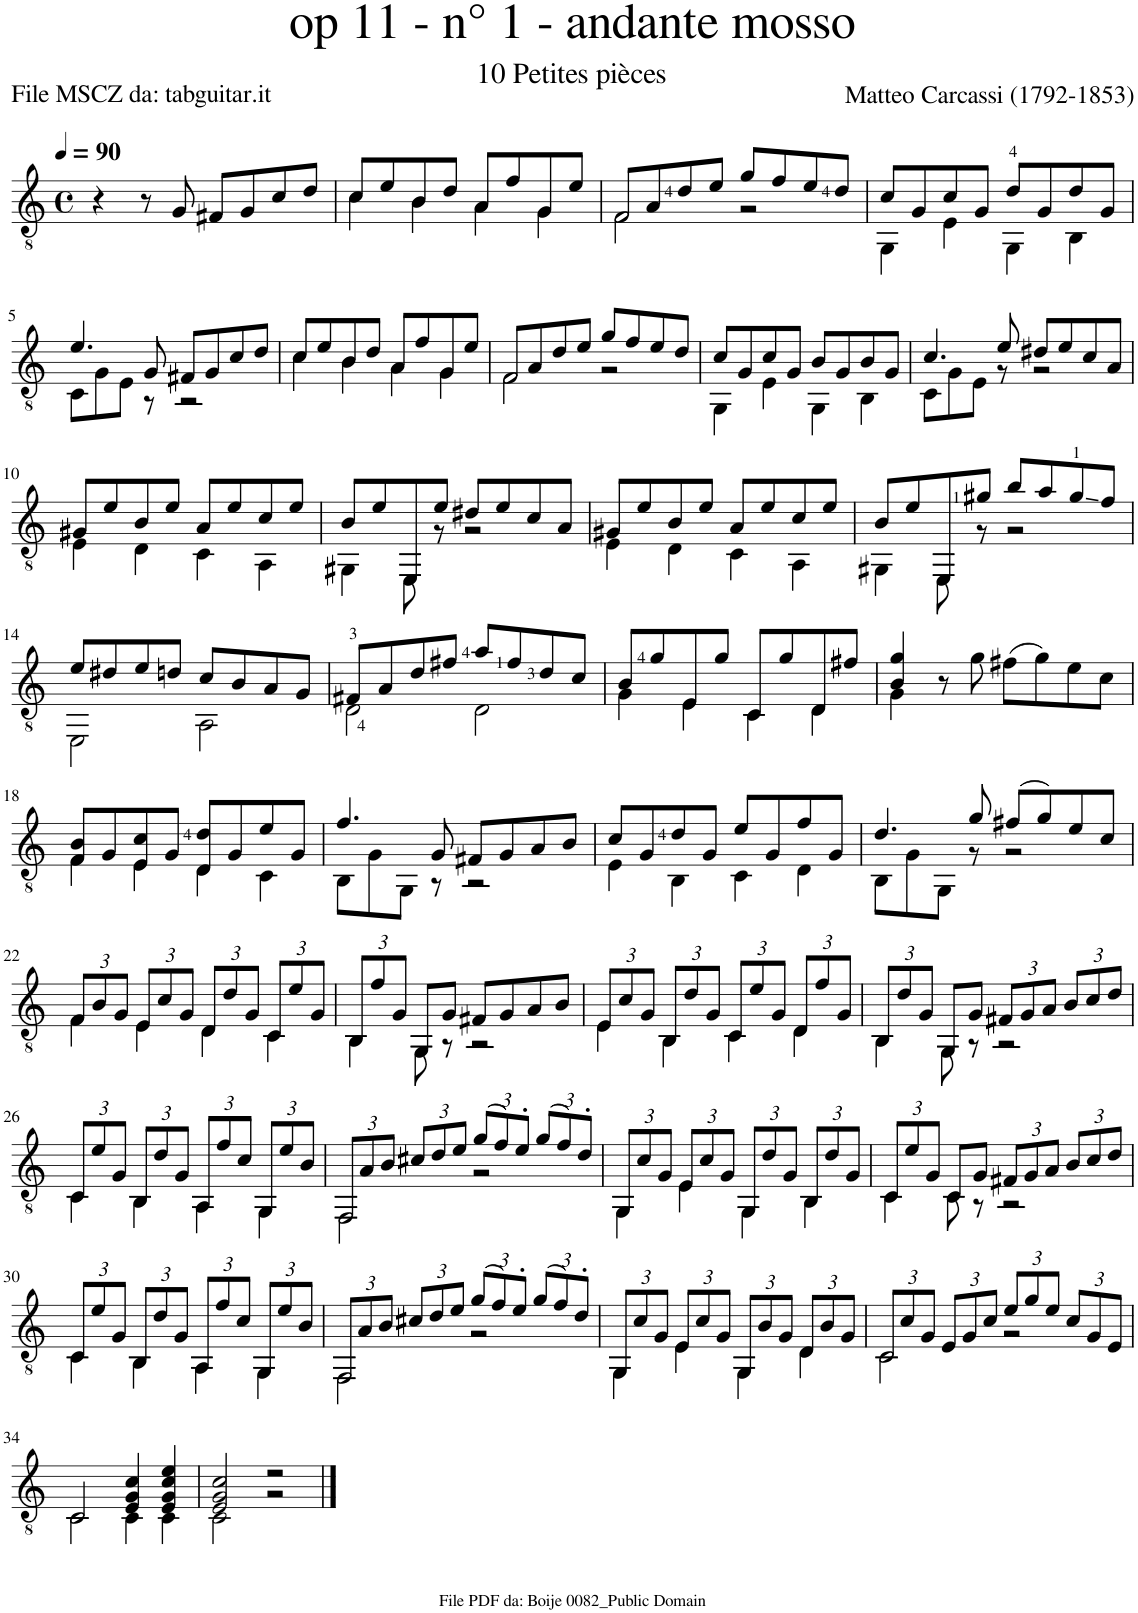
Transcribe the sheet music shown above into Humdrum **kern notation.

**kern
*part1
*staff1
*I"Guitar
*I'Guit.
*clefGv2
*k[]
*M4/4
*met(c)
*MM90
=1
4r
8r
8G/
8F#X/L
8G/
8c/
8d/J
=2
*^
8c/L	4c\
8e/	.
8B/	4B\
8d/J	.
8A/L	4A\
8f/	.
8G/	4G\
8e/J	.
=3	=3
!LO:N:head=open	!
8F/L	2F\
8A/	.
8d/	.
8e/J	.
8g/L	2r
8f/	.
8e/	.
8d/J	.
=4	=4
8c/L	4GG\
8G/	.
8c/	4E\
8G/J	.
8d/L	4GG\
8G/	.
8d/	4BB\
8G/J	.
!!LO:LB:g=z	!!
=5	=5
4.e/	8C\L
.	8G\
.	8E\J
8G/	8r
8F#X/L	2r
8G/	.
8c/	.
8d/J	.
=6	=6
8c/L	4c\
8e/	.
8B/	4B\
8d/J	.
8A/L	4A\
8f/	.
8G/	4G\
8e/J	.
=7	=7
!LO:N:head=open	!
8F/L	2F\
8A/	.
8d/	.
8e/J	.
8g/L	2r
8f/	.
8e/	.
8d/J	.
=8	=8
8c/L	4GG\
8G/	.
8c/	4E\
8G/J	.
8B/L	4GG\
8G/	.
8B/	4BB\
8G/J	.
=9	=9
4.c/	8C\L
.	8G\
.	8E\J
8e/	8r
8d#X/L	2r
8e/	.
8c/	.
8A/J	.
!!LO:LB:g=z	!!
=10	=10
8G#X/L	4E\
8e/	.
8B/	4D\
8e/J	.
8A/L	4C\
8e/	.
8c/	4AA\
8e/J	.
=11	=11
8B/L	4GG#X\
8e/	.
8EE/	8EE\
8e/J	8r
8d#X/L	2r
8e/	.
8c/	.
8A/J	.
=12	=12
8G#X/L	4E\
8e/	.
8B/	4D\
8e/J	.
8A/L	4C\
8e/	.
8c/	4AA\
8e/J	.
=13	=13
8B/L	4GG#X\
8e/	.
8EE/	8EE\
8g#X/J	8r
8b/L	2r
8a/	.
8g#/	.
8f/J	.
!!LO:LB:g=z	!!
=14	=14
8e/L	2EE\
8d#X/	.
8e/	.
8dn/J	.
8c/L	2AA\
8B/	.
8A/	.
8G/J	.
=15	=15
8F#X/L	2D\
8A/	.
8d/	.
8f#X/J	.
8a/L	2D\
8f#/	.
8d/	.
8c/J	.
=16	=16
8B/L	4G\
8g/	.
8E/	4E\
8g/J	.
8C/L	4C\
8g/	.
8D/	4D\
8f#X/J	.
=17	=17
4B/ 4g/	4G\
8r	2.ryy
8g\	.
(8f#X\L	.
8g\)	.
8e\	.
8c\J	.
!!LO:LB:g=z	!!
=18	=18
8F/ 8B/L	4F\
8G/	.
8E/ 8c/	4E\
8G/J	.
8D/ 8d/L	4D\
8G/	.
8e/	4C\
8G/J	.
=19	=19
4.f/	8BB\L
.	8G\
.	8GG\J
8G/	8r
8F#X/L	2r
8G/	.
8A/	.
8B/J	.
=20	=20
8c/L	4E\
8G/	.
8d/	4BB\
8G/J	.
8e/L	4C\
8G/	.
8f/	4D\
8G/J	.
=21	=21
4.d/	8BB\L
.	8G\
.	8GG\J
8g/	8r
(8f#X/L	2r
8g/)	.
8e/	.
8c/J	.
!!LO:LB:g=z	!!
=22	=22
*Xbrackettup	*
12F/L	4F\
12B/	.
12G/J	.
12E/L	4E\
12c/	.
12G/J	.
12D/L	4D\
12d/	.
12G/J	.
12C/L	4C\
12e/	.
12G/J	.
=23	=23
12BB/L	4BB\
12f/	.
12G/J	.
8GG/L	8GG\
8G/J	8r
8F#X/L	2r
8G/	.
8A/	.
8B/J	.
=24	=24
12E/L	4E\
12c/	.
12G/J	.
12BB/L	4BB\
12d/	.
12G/J	.
12C/L	4C\
12e/	.
12G/J	.
12D/L	4D\
12f/	.
12G/J	.
=25	=25
12BB/L	4BB\
12d/	.
12G/J	.
8GG/L	8GG\
8G/J	8r
12F#X/L	2r
12G/	.
12A/J	.
12B/L	.
12c/	.
12d/J	.
!!LO:LB:g=z	!!
=26	=26
12C/L	4C\
12e/	.
12G/J	.
12BB/L	4BB\
12d/	.
12G/J	.
12AA/L	4AA\
12f/	.
12c/J	.
12GG/L	4GG\
12e/	.
12B/J	.
=27	=27
!LO:N:head=open	!
12FF/L	2FF\
12A/	.
12B/J	.
12c#X/L	.
12d/	.
12e/J	.
(12g/L	2r
12f/)	.
12e'/J	.
(12g/L	.
12f/)	.
12d'/J	.
=28	=28
12GG/L	4GG\
12c/	.
12G/J	.
12E/L	4E\
12c/	.
12G/J	.
12GG/L	4GG\
12d/	.
12G/J	.
12BB/L	4BB\
12d/	.
12G/J	.
=29	=29
12C/L	4C\
12e/	.
12G/J	.
8C/L	8C\
8G/J	8r
12F#X/L	2r
12G/	.
12A/J	.
12B/L	.
12c/	.
12d/J	.
!!LO:LB:g=z	!!
=30	=30
12C/L	4C\
12e/	.
12G/J	.
12BB/L	4BB\
12d/	.
12G/J	.
12AA/L	4AA\
12f/	.
12c/J	.
12GG/L	4GG\
12e/	.
12B/J	.
=31	=31
!LO:N:head=open	!
12FF/L	2FF\
12A/	.
12B/J	.
12c#X/L	.
12d/	.
12e/J	.
(12g/L	2r
12f/)	.
12e'/J	.
(12g/L	.
12f/)	.
12d'/J	.
=32	=32
12GG/L	4GG\
12c/	.
12G/J	.
12E/L	4E\
12c/	.
12G/J	.
12GG/L	4GG\
12B/	.
12G/J	.
12D/L	4D\
12B/	.
12G/J	.
=33	=33
!LO:N:head=open	!
12C/L	2C\
12c/	.
12G/J	.
12E/L	.
12G/	.
12c/J	.
12e/L	2r
12g/	.
12e/J	.
12c/L	.
12G/	.
12E/J	.
!!LO:LB:g=z	!!
=34	=34
2C/	2C\
4E/ 4G/ 4c/	4C\
4E/ 4G/ 4c/ 4e/	4C\
=35	=35
2E/ 2G/ 2c/	2C\
2r	2r
*v	*v
==
*-
